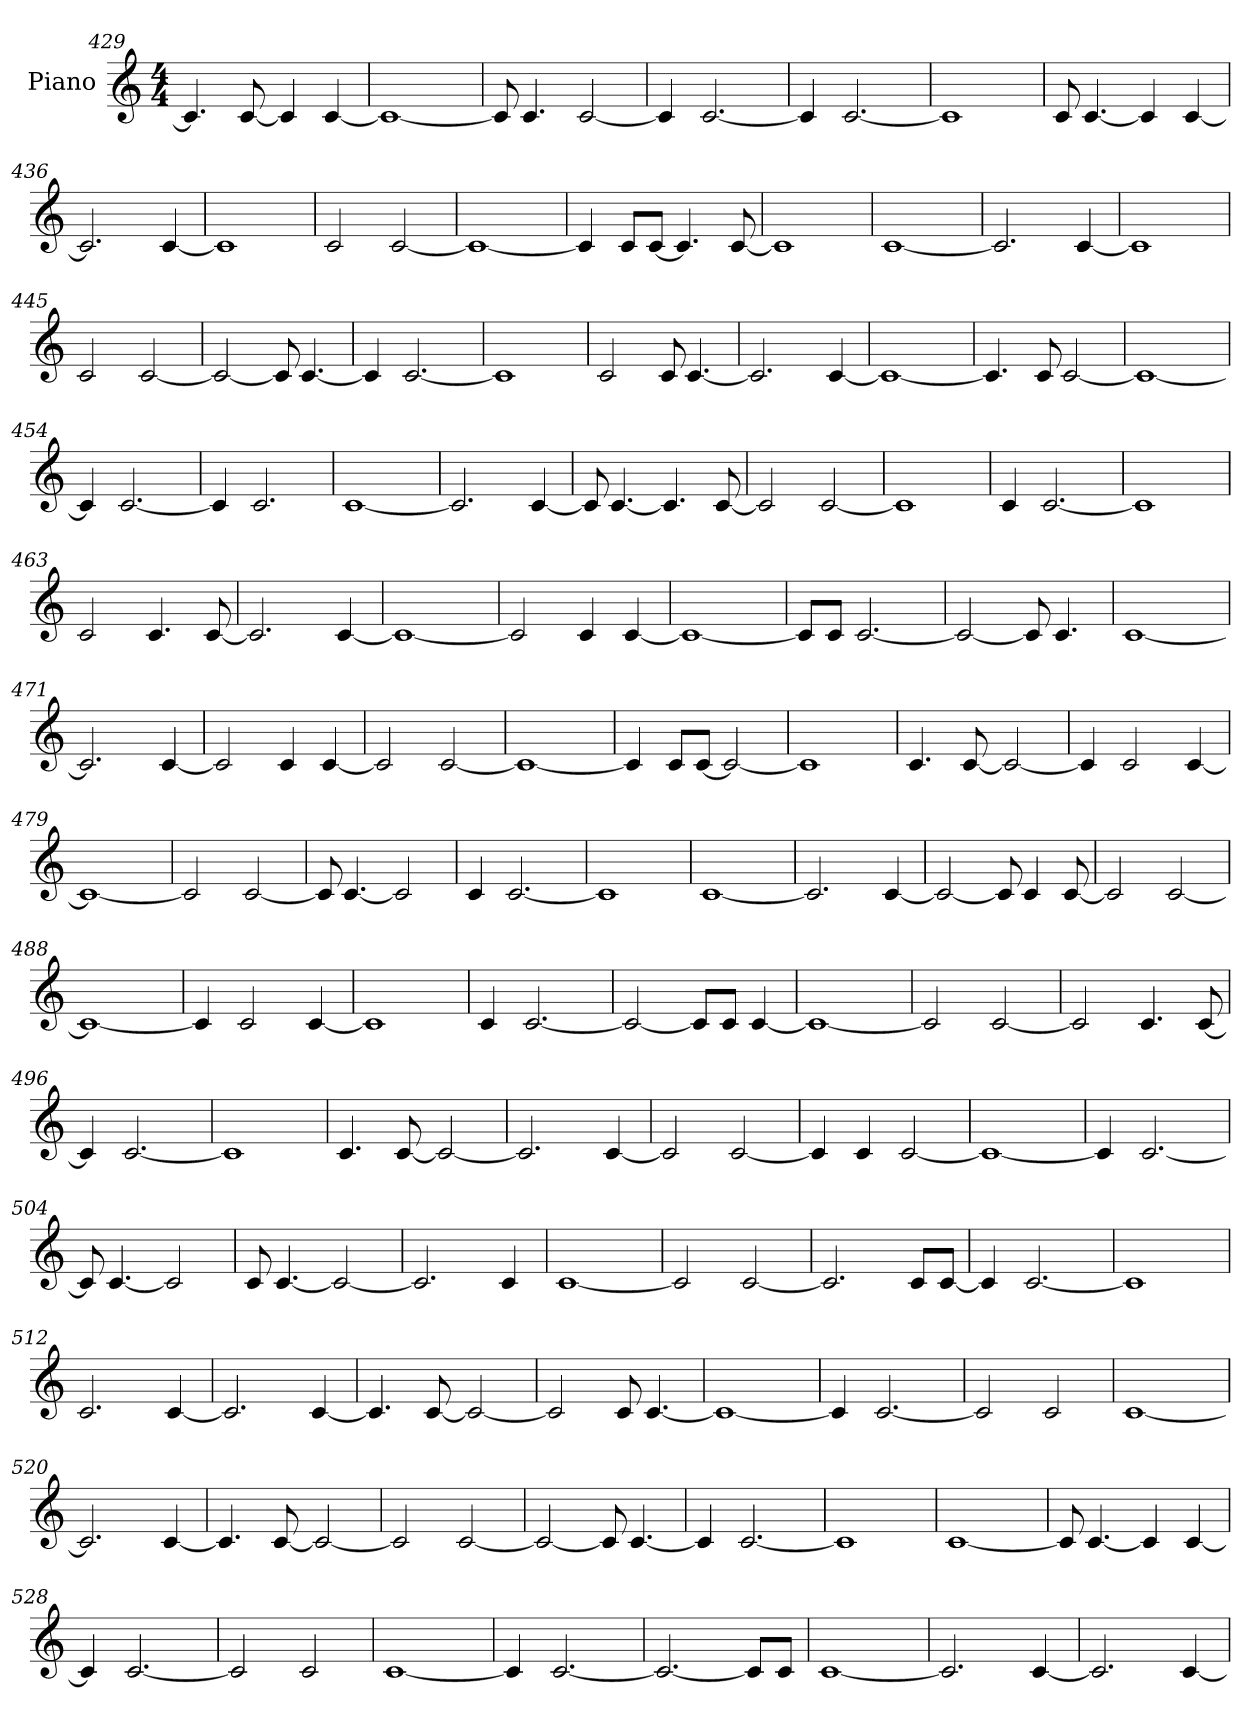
**kern
*part1
*staff1
*I"Piano
*I'Pno.
*clefG2
*k[]
*M4/4
=429
4.c/]
[8c/
4c/]
[4c/
=430
1c_
=431
8c/]
4.c/
[2c/
=432
4c/]
[2.c/
=433
4c/]
[2.c/
=434
1c]
=435
8c/
[4.c/
4c/]
[4c/
=436
2.c/]
[4c/
=437
1c]
=438
2c/
[2c/
=439
1c_
=440
4c/]
8c/L
[8c/J
4.c/]
[8c/
=441
1c]
=442
[1c
=443
2.c/]
[4c/
=444
1c]
=445
2c/
[2c/
=446
2c/_
8c/]
[4.c/
=447
4c/]
[2.c/
=448
1c]
=449
2c/
8c/
[4.c/
=450
2.c/]
[4c/
=451
1c_
=452
4.c/]
8c/
[2c/
=453
1c_
=454
4c/]
[2.c/
=455
4c/]
2.c/
=456
[1c
=457
2.c/]
[4c/
=458
8c/]
[4.c/
4.c/]
[8c/
=459
2c/]
[2c/
=460
1c]
=461
4c/
[2.c/
=462
1c]
=463
2c/
4.c/
[8c/
=464
2.c/]
[4c/
=465
1c_
=466
2c/]
4c/
[4c/
=467
1c_
=468
8c/L]
8c/J
[2.c/
=469
2c/_
8c/]
4.c/
=470
[1c
=471
2.c/]
[4c/
=472
2c/]
4c/
[4c/
=473
2c/]
[2c/
=474
1c_
=475
4c/]
8c/L
[8c/J
2c/_
=476
1c]
=477
4.c/
[8c/
2c/_
=478
4c/]
2c/
[4c/
=479
1c_
=480
2c/]
[2c/
=481
8c/]
[4.c/
2c/]
=482
4c/
[2.c/
=483
1c]
=484
[1c
=485
2.c/]
[4c/
=486
2c/_
8c/]
4c/
[8c/
=487
2c/]
[2c/
=488
1c_
=489
4c/]
2c/
[4c/
=490
1c]
=491
4c/
[2.c/
=492
2c/_
8c/L]
8c/J
[4c/
=493
1c_
=494
2c/]
[2c/
=495
2c/]
4.c/
[8c/
=496
4c/]
[2.c/
=497
1c]
=498
4.c/
[8c/
2c/_
=499
2.c/]
[4c/
=500
2c/]
[2c/
=501
4c/]
4c/
[2c/
=502
1c_
=503
4c/]
[2.c/
=504
8c/]
[4.c/
2c/]
=505
8c/
[4.c/
2c/_
=506
2.c/]
4c/
=507
[1c
=508
2c/]
[2c/
=509
2.c/]
8c/L
[8c/J
=510
4c/]
[2.c/
=511
1c]
=512
2.c/
[4c/
=513
2.c/]
[4c/
=514
4.c/]
[8c/
2c/_
=515
2c/]
8c/
[4.c/
=516
1c_
=517
4c/]
[2.c/
=518
2c/]
2c/
=519
[1c
=520
2.c/]
[4c/
=521
4.c/]
[8c/
2c/_
=522
2c/]
[2c/
=523
2c/_
8c/]
[4.c/
=524
4c/]
[2.c/
=525
1c]
=526
[1c
=527
8c/]
[4.c/
4c/]
[4c/
=528
4c/]
[2.c/
=529
2c/]
2c/
=530
[1c
=531
4c/]
[2.c/
=532
2.c/_
8c/L]
8c/J
=533
[1c
=534
2.c/]
[4c/
=535
2.c/]
[4c/
=
*-
